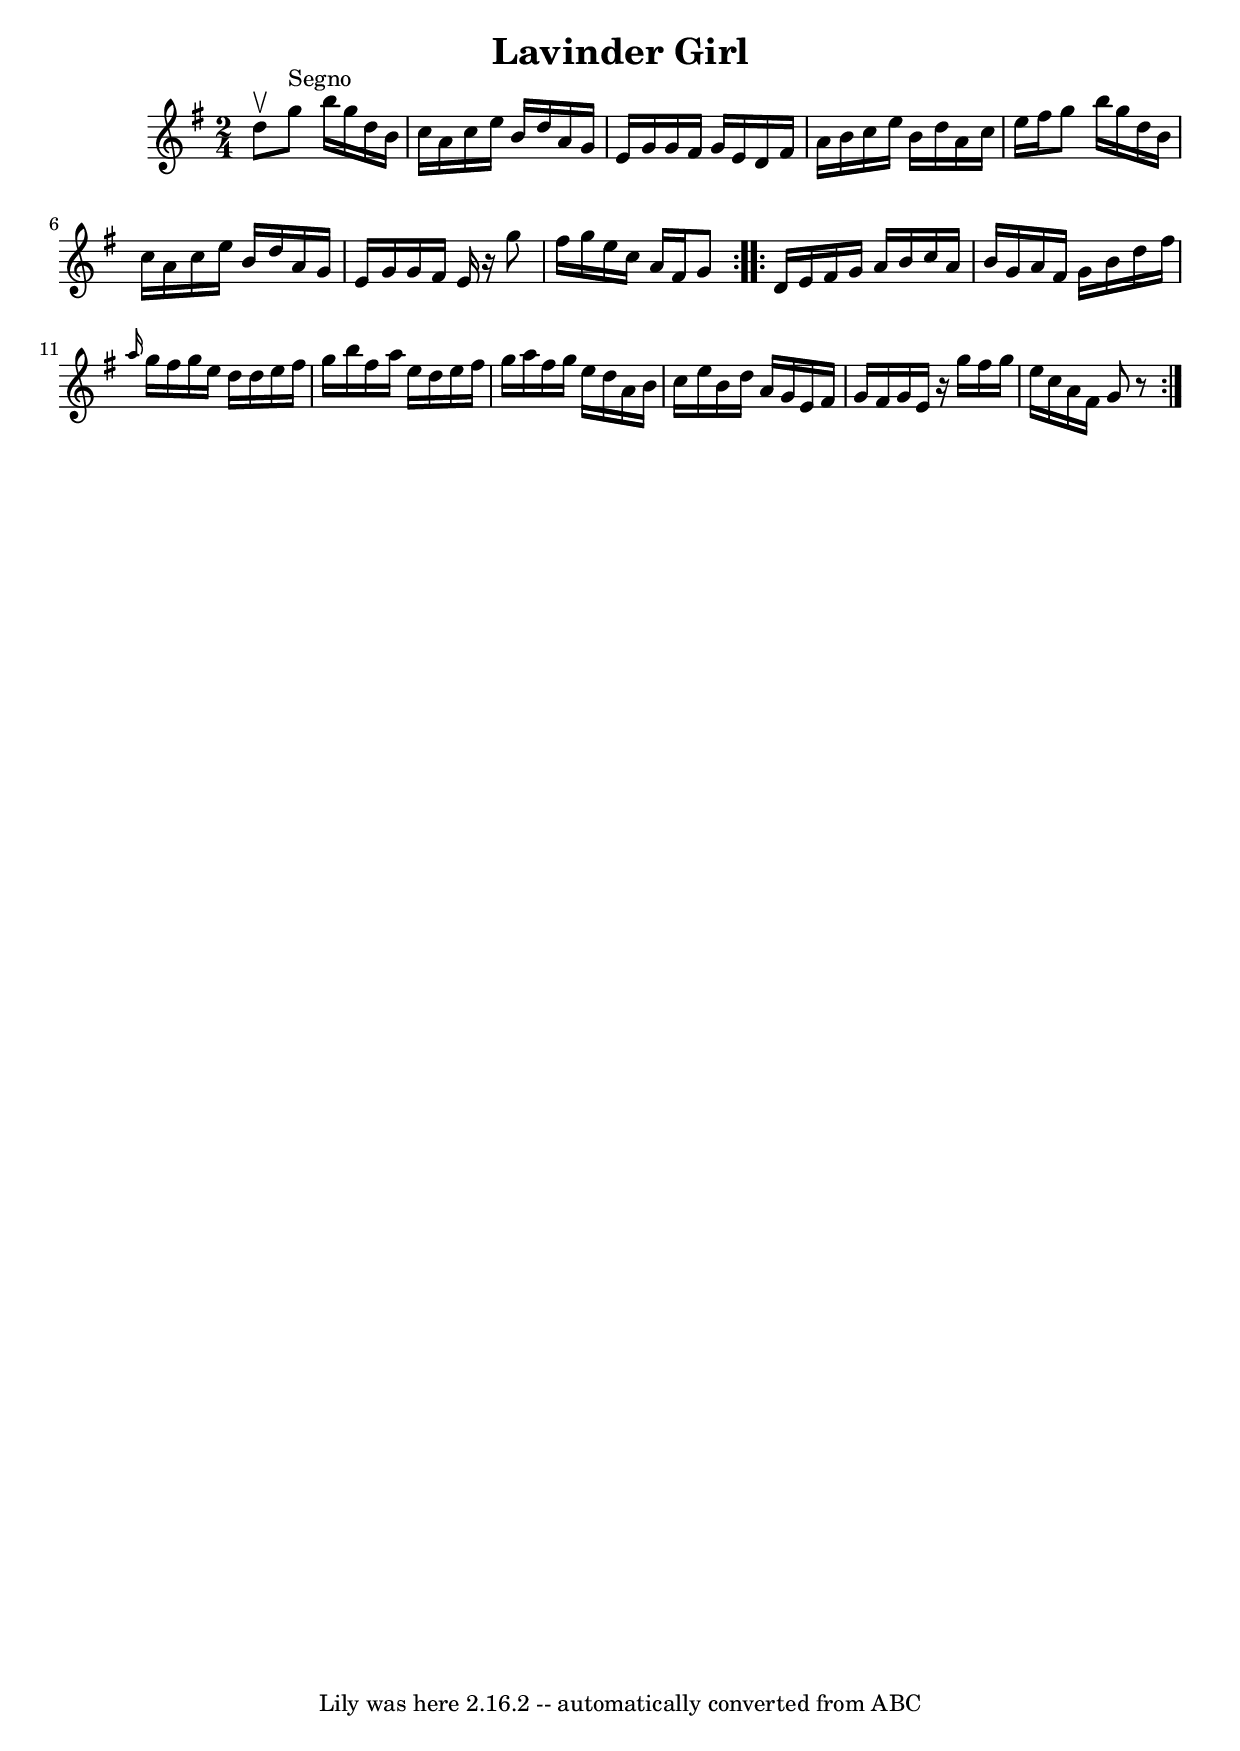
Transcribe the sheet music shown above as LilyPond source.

\version "2.7.40"
\include "Mammoth.ily"
\header {
	%% book = "Ryan's Mammoth Collection"
	crossRefNumber = "1"
	footnotes = ""
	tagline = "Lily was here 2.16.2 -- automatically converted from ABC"
	title = "Lavinder Girl"
}
voicedefault =  {
\set Score.defaultBarType = "empty"

\repeat volta 2 {
\time 2/4 \key g \major d''8^\upbow   |
 g''8^"Segno" b''16    
g''16 d''16 b'16 c''16 a'16    |
 c''16 e''16 b'16    
d''16 a'16 g'16 e'16 g'16    |
 g'16 fis'16 g'16    
e'16 d'16 fis'16 a'16 b'16    |
 c''16 e''16 b'16    
d''16 a'16 c''16 e''16 fis''16    |
 g''8 b''16    
g''16 d''16 b'16 c''16 a'16    |
 c''16 e''16 b'16    
d''16 a'16 g'16 e'16 g'16    |
 g'16 fis'16 e'16    
r16 g''8 fis''16 g''16    |
 e''16 c''16 a'16 fis'16   
 g'8    } \repeat volta 2 { d'16 e'16 fis'16 g'16 a'16 b'16  
 c''16 a'16    |
 b'16 g'16 a'16 fis'16 g'16 b'16    
d''16 fis''16    |
 \grace { a''16  } g''16 fis''16 g''16   
 e''16 d''16 d''16 e''16 fis''16    |
 g''16 b''16    
fis''16 a''16 e''16 d''16 e''16 fis''16    |
 g''16    
a''16 fis''16 g''16 e''16 d''16 a'16 b'16    |
 c''16 
 e''16 b'16 d''16 a'16 g'16 e'16 fis'16    |
 g'16  
 fis'16 g'16 e'16    r16 g''16 fis''16 g''16    |
 e''16   
 c''16 a'16 fis'16 g'8    r8   }   
}

\score{
    <<

	\context Staff="default"
	{
	    \voicedefault 
	}

    >>
	\layout {
	}
	\midi {}
}
